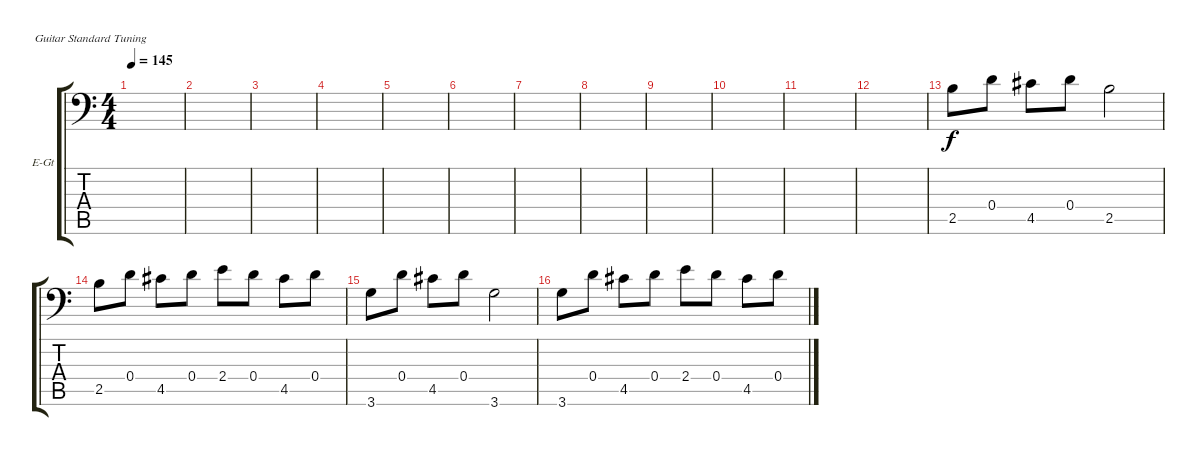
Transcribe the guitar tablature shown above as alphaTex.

\defaultSystemsLayout 4
\bracketExtendMode groupsimilarinstruments
\firstSystemTrackNameOrientation horizontal
\otherSystemsTrackNameOrientation horizontal
\track ("Vovan" "E-Gt") {instrument distortionguitar}
\staff {score tabs}
\tuning (E4 B3 G3 D3 A2 E2)
\ts (4 4)
\tempo 145
\clef f4
\scale
0.333333
\ks c
|
\scale
0.333333 |
\scale
0.333333 |
\scale
0.333333 |
\scale
0.333333 |
\scale
0.333333 |
\scale
0.333333 |
\scale
0.333333 |
\scale
0.333333 |
\scale
0.333333 |
\scale
0.333333 |
\scale
0.333333 |
\scale
0.333333 2.5.8 0.4.8 4.5.8 0.4.8 2.5.2 |
\scale
0.333333 2.5.8 0.4.8 4.5.8 0.4.8 2.4.8 0.4.8 4.5.8 0.4.8 |
\scale
0.333333 3.6.8 0.4.8 4.5.8 0.4.8 3.6.2 |
\scale
0.333333 3.6.8 0.4.8 4.5.8 0.4.8 2.4.8 0.4.8 4.5.8 0.4.8
